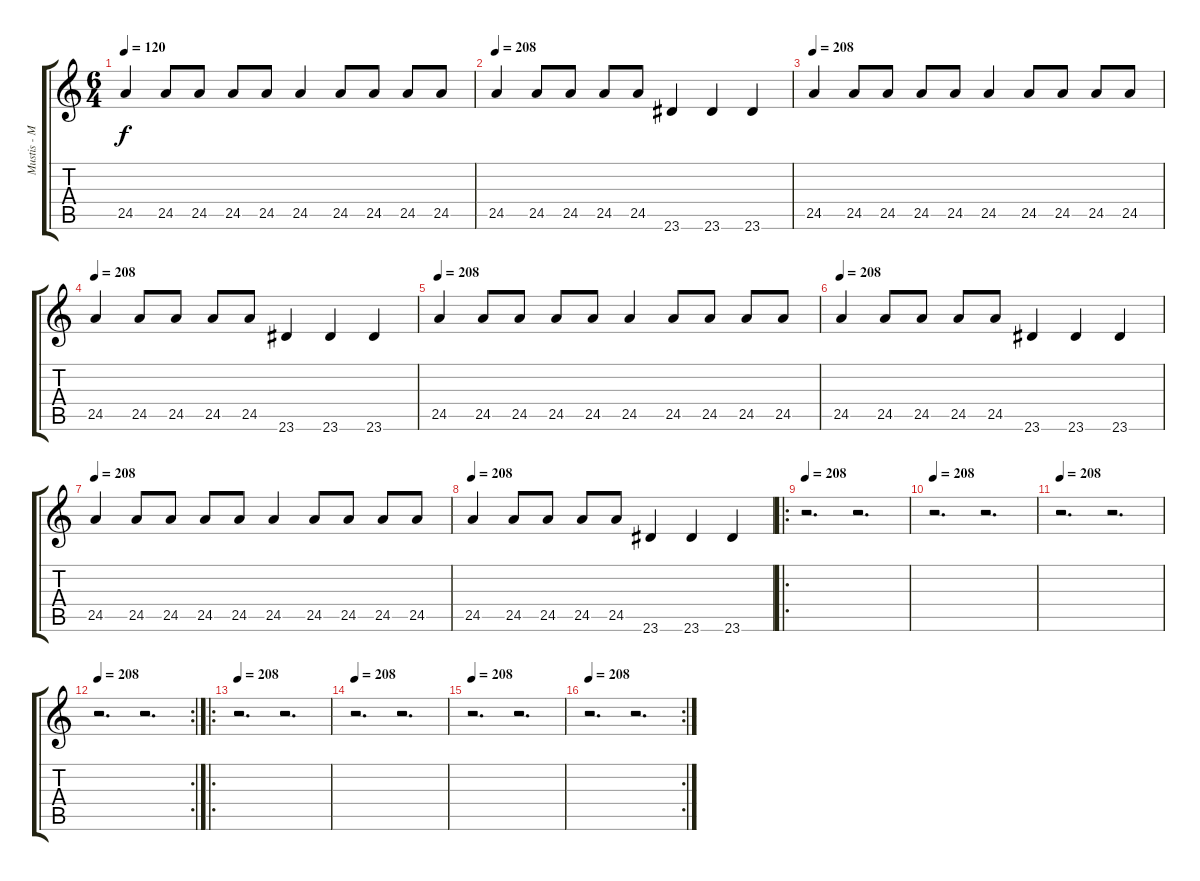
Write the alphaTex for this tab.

\track ("Mustis - Music Box" "Mustis - M") {instrument musicbox}
\staff {score tabs}
\tuning (E4 B3 G3 D3 A2 E2) {hide}
\ts (6 4)
\tempo 120
\tempo 208
\tempo 120
\clef g2
\ks c
24.5.4{dy f instrument musicbox} 24.5.8 24.5.8 24.5.8 24.5.8 24.5.4 24.5.8 24.5.8 24.5.8 24.5.8 |
\tempo 208
24.5.4 24.5.8 24.5.8 24.5.8 24.5.8 23.6.4 23.6.4 23.6.4 |
\tempo 208
24.5.4 24.5.8 24.5.8 24.5.8 24.5.8 24.5.4 24.5.8 24.5.8 24.5.8 24.5.8 |
\tempo 208
24.5.4 24.5.8 24.5.8 24.5.8 24.5.8 23.6.4 23.6.4 23.6.4 |
\tempo 208
24.5.4 24.5.8 24.5.8 24.5.8 24.5.8 24.5.4 24.5.8 24.5.8 24.5.8 24.5.8 |
\tempo 208
24.5.4 24.5.8 24.5.8 24.5.8 24.5.8 23.6.4 23.6.4 23.6.4 |
\tempo 208
24.5.4 24.5.8 24.5.8 24.5.8 24.5.8 24.5.4 24.5.8 24.5.8 24.5.8 24.5.8 |
\tempo 208
24.5.4 24.5.8 24.5.8 24.5.8 24.5.8 23.6.4 23.6.4 23.6.4 |
\ro
\tempo 208
r.2{d} r.2{d} |
\tempo 208
r.2{d} r.2{d} |
\tempo 208
r.2{d} r.2{d} |
\rc 2
\tempo 208
r.2{d} r.2{d} |
\ro
\tempo 208
r.2{d} r.2{d} |
\tempo 208
r.2{d} r.2{d} |
\tempo 208
r.2{d} r.2{d} |
\rc 2
\tempo 208
r.2{d} r.2{d}
